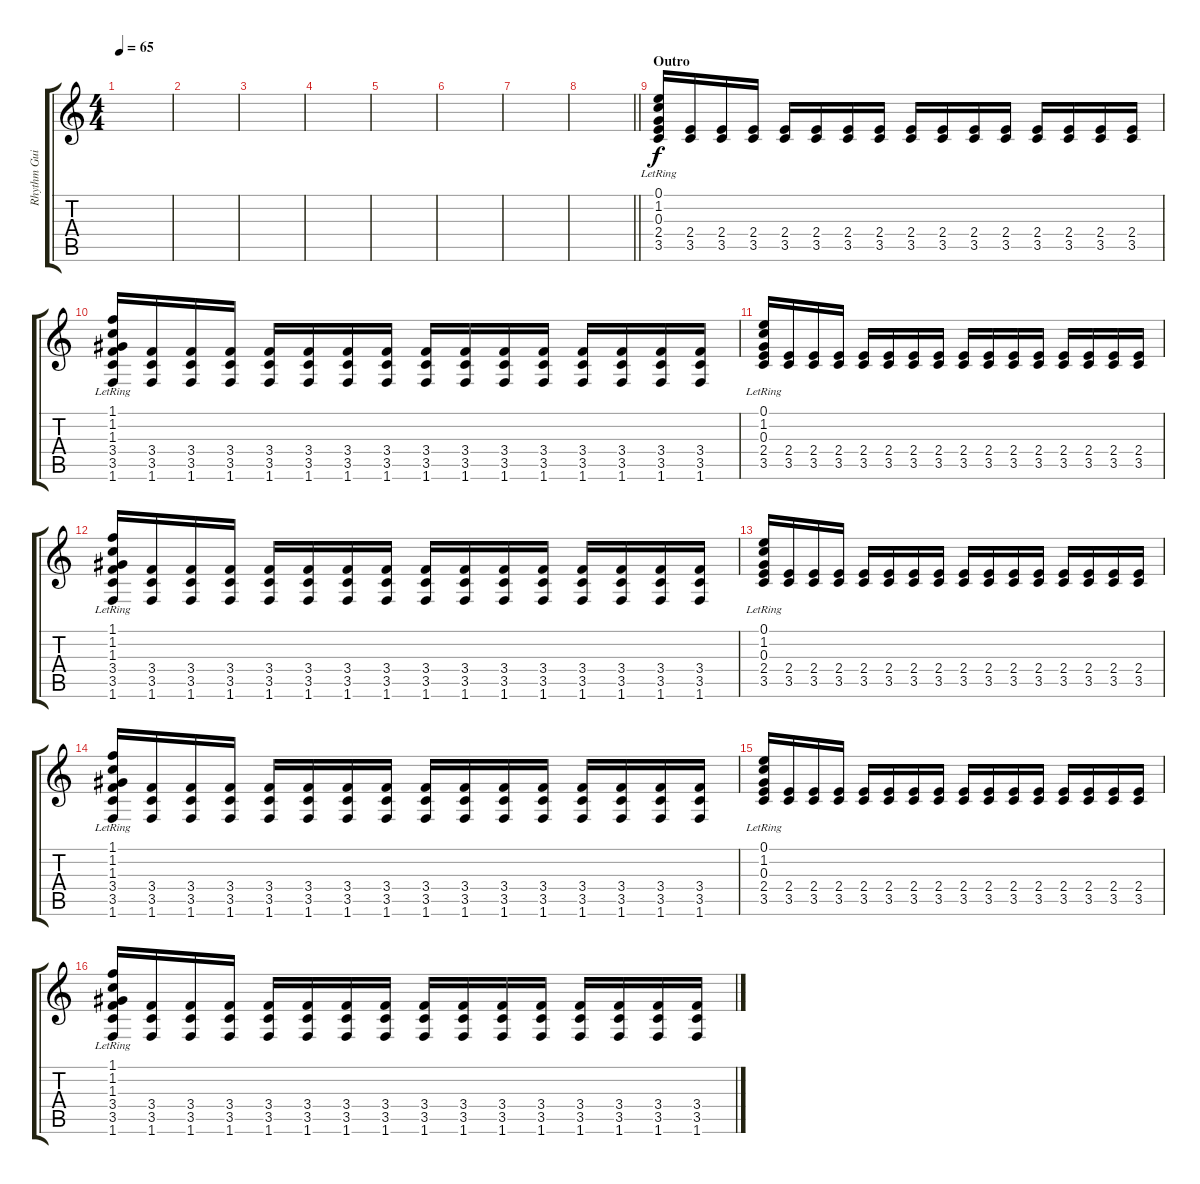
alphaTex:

\track ("Rhythm Guitar" "Rhythm Gui") {instrument overdrivenguitar}
\staff {score tabs}
\tuning (E4 B3 G3 D3 A2 E2) {hide}
\ts (4 4)
\tempo 65
\clef g2
\ks c
|
|
|
|
|
|
|
\barLineRight lightlight
|
\section ("" "Outro")
(0.1{lr} 1.2{lr} 0.3{lr} 2.4 3.5).16 (2.4 3.5).16 (2.4 3.5).16 (2.4 3.5).16 (2.4 3.5).16 (2.4 3.5).16 (2.4 3.5).16 (2.4 3.5).16 (2.4 3.5).16 (2.4 3.5).16 (2.4 3.5).16 (2.4 3.5).16 (2.4 3.5).16 (2.4 3.5).16 (2.4 3.5).16 (2.4 3.5).16 |
(1.1{lr} 1.2{lr} 1.3{lr} 3.4 3.5 1.6).16 (3.4 3.5 1.6).16 (3.4 3.5 1.6).16 (3.4 3.5 1.6).16 (3.4 3.5 1.6).16 (3.4 3.5 1.6).16 (3.4 3.5 1.6).16 (3.4 3.5 1.6).16 (3.4 3.5 1.6).16 (3.4 3.5 1.6).16 (3.4 3.5 1.6).16 (3.4 3.5 1.6).16 (3.4 3.5 1.6).16 (3.4 3.5 1.6).16 (3.4 3.5 1.6).16 (3.4 3.5 1.6).16 |
(0.1{lr} 1.2{lr} 0.3{lr} 2.4 3.5).16 (2.4 3.5).16 (2.4 3.5).16 (2.4 3.5).16 (2.4 3.5).16 (2.4 3.5).16 (2.4 3.5).16 (2.4 3.5).16 (2.4 3.5).16 (2.4 3.5).16 (2.4 3.5).16 (2.4 3.5).16 (2.4 3.5).16 (2.4 3.5).16 (2.4 3.5).16 (2.4 3.5).16 |
(1.1{lr} 1.2{lr} 1.3{lr} 3.4 3.5 1.6).16 (3.4 3.5 1.6).16 (3.4 3.5 1.6).16 (3.4 3.5 1.6).16 (3.4 3.5 1.6).16 (3.4 3.5 1.6).16 (3.4 3.5 1.6).16 (3.4 3.5 1.6).16 (3.4 3.5 1.6).16 (3.4 3.5 1.6).16 (3.4 3.5 1.6).16 (3.4 3.5 1.6).16 (3.4 3.5 1.6).16 (3.4 3.5 1.6).16 (3.4 3.5 1.6).16 (3.4 3.5 1.6).16 |
(0.1{lr} 1.2{lr} 0.3{lr} 2.4 3.5).16 (2.4 3.5).16 (2.4 3.5).16 (2.4 3.5).16 (2.4 3.5).16 (2.4 3.5).16 (2.4 3.5).16 (2.4 3.5).16 (2.4 3.5).16 (2.4 3.5).16 (2.4 3.5).16 (2.4 3.5).16 (2.4 3.5).16 (2.4 3.5).16 (2.4 3.5).16 (2.4 3.5).16 |
(1.1{lr} 1.2{lr} 1.3{lr} 3.4 3.5 1.6).16 (3.4 3.5 1.6).16 (3.4 3.5 1.6).16 (3.4 3.5 1.6).16 (3.4 3.5 1.6).16 (3.4 3.5 1.6).16 (3.4 3.5 1.6).16 (3.4 3.5 1.6).16 (3.4 3.5 1.6).16 (3.4 3.5 1.6).16 (3.4 3.5 1.6).16 (3.4 3.5 1.6).16 (3.4 3.5 1.6).16 (3.4 3.5 1.6).16 (3.4 3.5 1.6).16 (3.4 3.5 1.6).16 |
(0.1{lr} 1.2{lr} 0.3{lr} 2.4 3.5).16 (2.4 3.5).16 (2.4 3.5).16 (2.4 3.5).16 (2.4 3.5).16 (2.4 3.5).16 (2.4 3.5).16 (2.4 3.5).16 (2.4 3.5).16 (2.4 3.5).16 (2.4 3.5).16 (2.4 3.5).16 (2.4 3.5).16 (2.4 3.5).16 (2.4 3.5).16 (2.4 3.5).16 |
(1.1{lr} 1.2{lr} 1.3{lr} 3.4 3.5 1.6).16 (3.4 3.5 1.6).16 (3.4 3.5 1.6).16 (3.4 3.5 1.6).16 (3.4 3.5 1.6).16 (3.4 3.5 1.6).16 (3.4 3.5 1.6).16 (3.4 3.5 1.6).16 (3.4 3.5 1.6).16 (3.4 3.5 1.6).16 (3.4 3.5 1.6).16 (3.4 3.5 1.6).16 (3.4 3.5 1.6).16 (3.4 3.5 1.6).16 (3.4 3.5 1.6).16 (3.4 3.5 1.6).16
